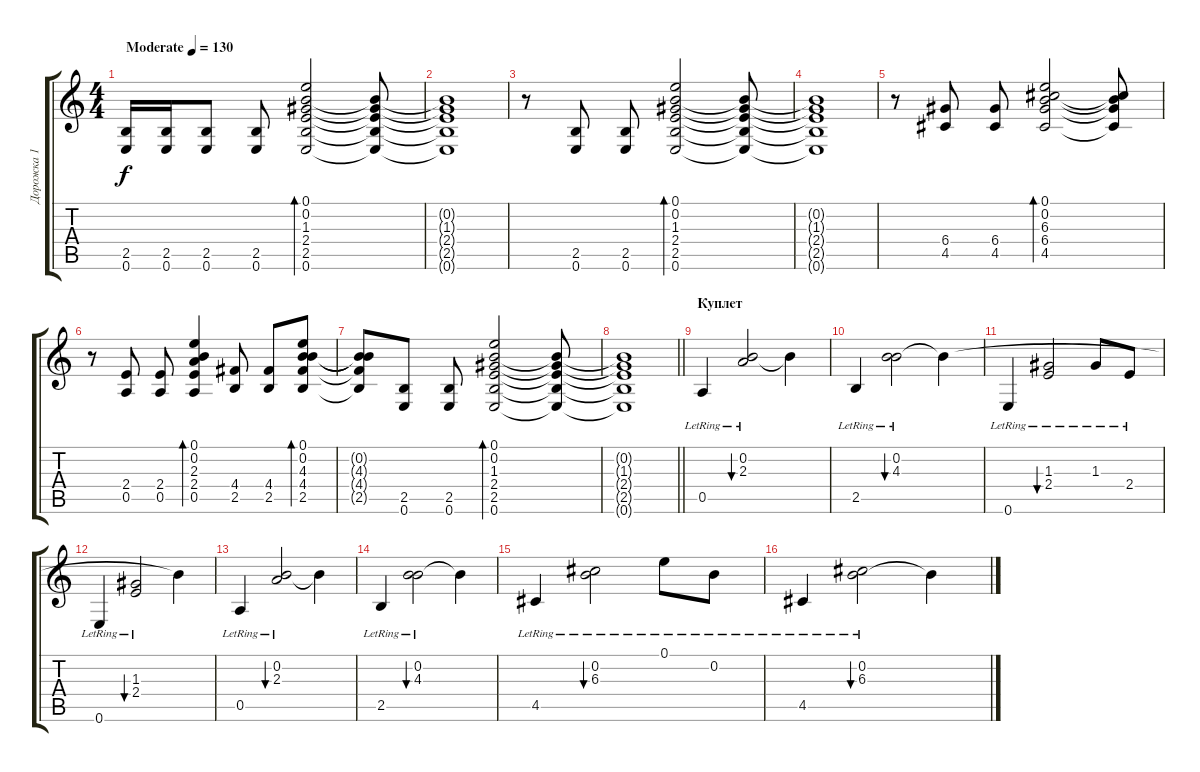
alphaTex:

\track ("Дорожка 1" "Дорожка 1") {instrument acousticguitarsteel}
\staff {score tabs}
\tuning (E4 B3 G3 D3 A2 E2) {hide}
\ts (4 4)
\tempo (130 "Moderate")
\clef g2
\ks c
(2.5 0.6).16{dy f instrument acousticguitarsteel} (2.5 0.6).16 (2.5 0.6).8 (2.5 0.6).8 (0.1 0.2 1.3 2.4 2.5 0.6).2{bd 60} (0.2{t} 1.3{t} 2.4{t} 2.5{t} 0.6{t}).8 |
(0.2{t} 1.3{t} 2.4{t} 2.5{t} 0.6{t}).1 |
r.8 (2.5 0.6).8 (2.5 0.6).8 (0.1 0.2 1.3 2.4 2.5 0.6).2{bd 60} (0.2{t} 1.3{t} 2.4{t} 2.5{t} 0.6{t}).8 |
(0.2{t} 1.3{t} 2.4{t} 2.5{t} 0.6{t}).1 |
r.8 (6.4 4.5).8 (6.4 4.5).8 (0.1 0.2 6.3 6.4 4.5).2{bd 60} (0.2{t} 6.3{t} 6.4{t} 4.5{t}).8 |
r.8 (2.4 0.5).8 (2.4 0.5).8 (0.1 0.2 2.3 2.4 0.5).4{bd 60} (4.4 2.5).8 (4.4 2.5).8 (0.1 0.2 4.3 4.4 2.5).8{bd 60} |
(0.2{t} 4.3{t} 4.4{t} 2.5{t}).8 (2.5 0.6).8 (2.5 0.6).8 (0.1 0.2 1.3 2.4 2.5 0.6).2{bd 60} (0.2{t} 1.3{t} 2.4{t} 2.5{t} 0.6{t}).8 |
\barLineRight lightlight
(0.2{t} 1.3{t} 2.4{t} 2.5{t} 0.6{t}).1 |
\section ("" "Куплет")
0.5{lr}.4 (0.2{lr} 2.3{lr}).2{bu 60} 0.2{t}.4 |
2.5{lr}.4 (0.2{lr} 4.3{lr}).2{bu 60} 0.2{t}.4 |
0.6{lr}.4 (1.3{lr} 2.4{lr}).2{bu 60} 1.3{lr}.8 2.4{lr}.8 |
0.6{lr}.4 (1.3{lr} 2.4{lr}).2{bu 60} 0.2{t}.4 |
0.5{lr}.4 (0.2{lr} 2.3{lr}).2{bu 60} 0.2{t}.4 |
2.5{lr}.4 (0.2{lr} 4.3{lr}).2{bu 60} 0.2{t}.4 |
4.5{lr}.4 (0.2{lr} 6.3{lr}).2{bu 60} 0.1{lr}.8 0.2{lr}.8 |
4.5{lr}.4 (0.2{lr} 6.3{lr}).2{bu 60} 0.2{t}.4
